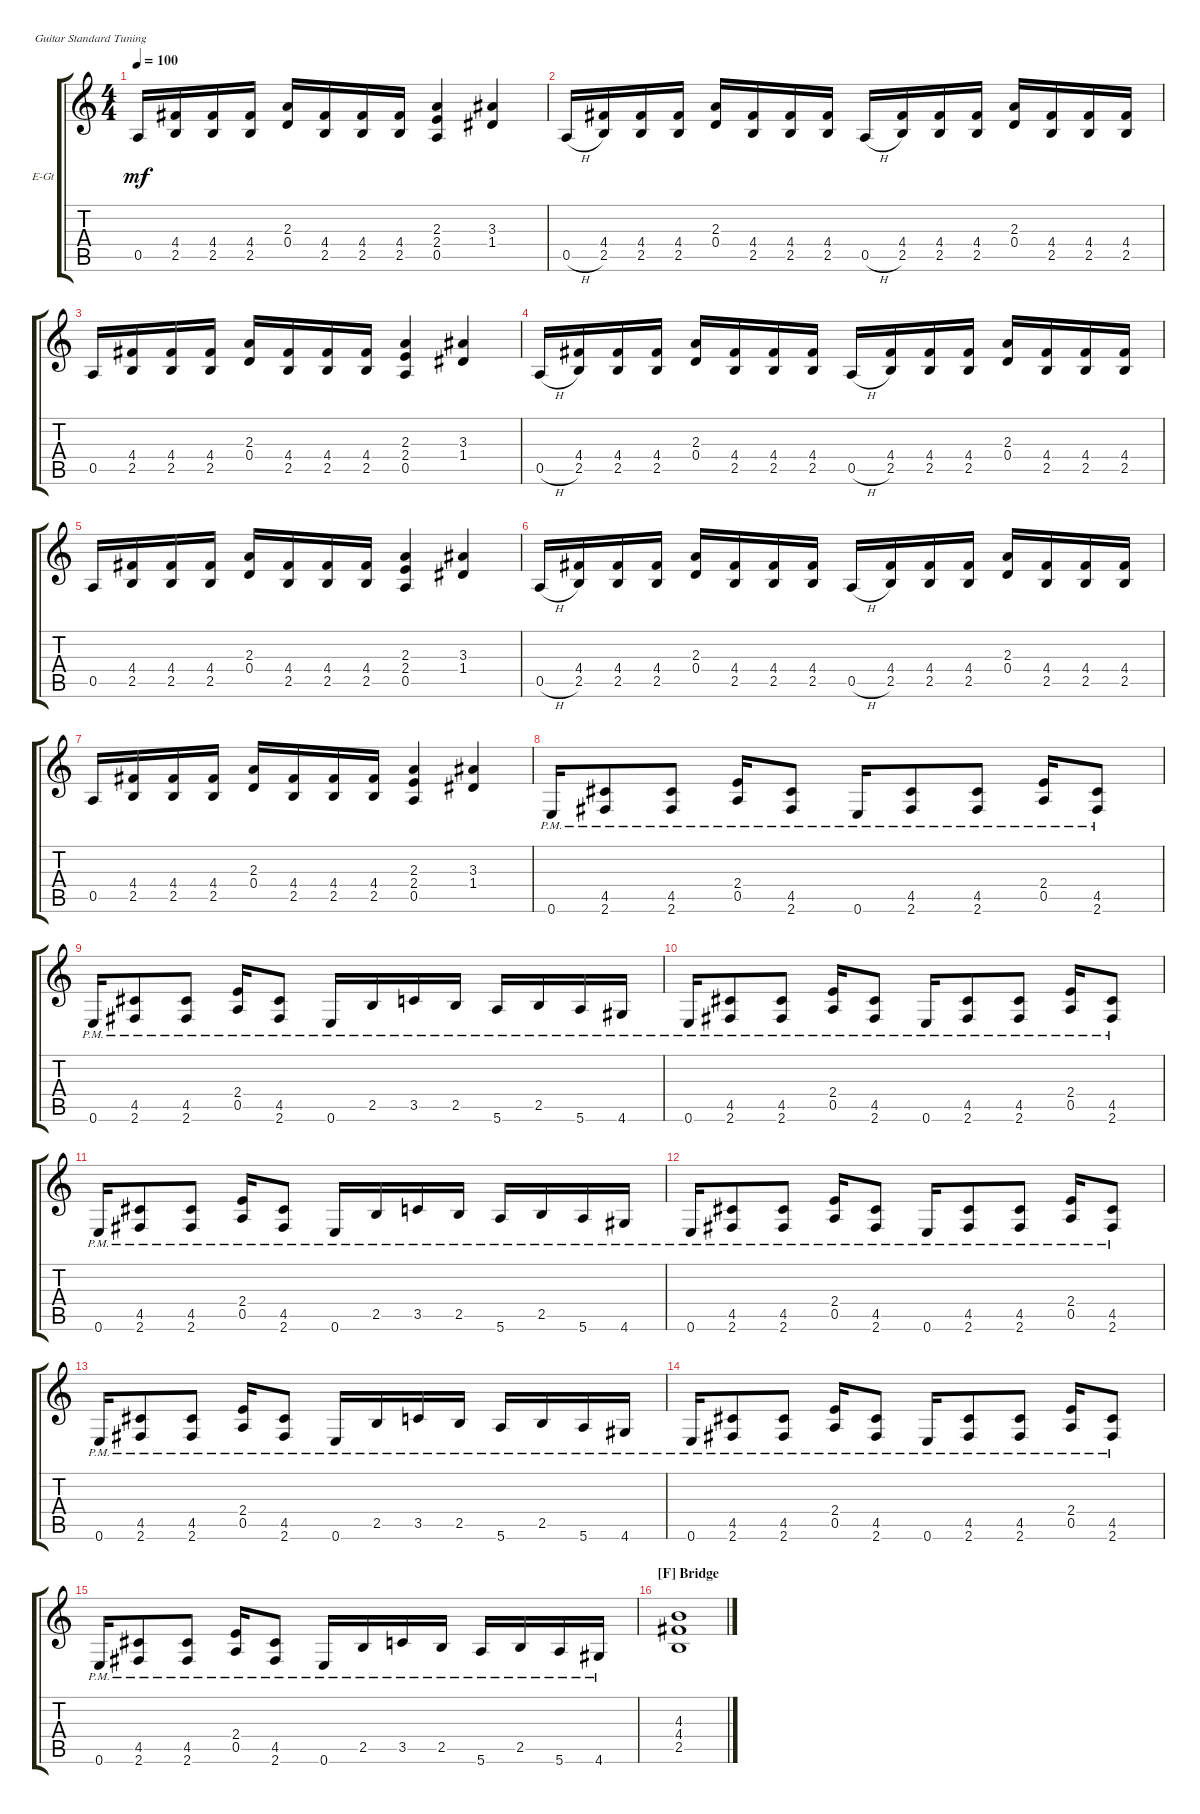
\defaultSystemsLayout 4
\bracketExtendMode groupsimilarinstruments
\firstSystemTrackNameOrientation horizontal
\otherSystemsTrackNameOrientation horizontal
\track ("Rhythm Guitar" "E-Gt") {instrument overdrivenguitar}
\staff {score tabs}
\tuning (E4 B3 G3 D3 A2 E2)
\ts (4 4)
\tempo 100
\clef g2
\ks c
0.5.16{dy mf} (2.5 4.4).16 (2.5 4.4).16 (2.5 4.4).16 (0.4 2.3).16 (2.5 4.4).16 (2.5 4.4).16 (2.5 4.4).16 (0.5 2.4 2.3).4 (1.4 3.3).4 |
0.5{h}.16 (2.5 4.4).16 (2.5 4.4).16 (2.5 4.4).16 (0.4 2.3).16 (2.5 4.4).16 (2.5 4.4).16 (2.5 4.4).16 0.5{h}.16 (2.5 4.4).16 (2.5 4.4).16 (2.5 4.4).16 (0.4 2.3).16 (2.5 4.4).16 (2.5 4.4).16 (2.5 4.4).16 |
0.5.16 (2.5 4.4).16 (2.5 4.4).16 (2.5 4.4).16 (0.4 2.3).16 (2.5 4.4).16 (2.5 4.4).16 (2.5 4.4).16 (0.5 2.4 2.3).4 (1.4 3.3).4 |
0.5{h}.16 (2.5 4.4).16 (2.5 4.4).16 (2.5 4.4).16 (0.4 2.3).16 (2.5 4.4).16 (2.5 4.4).16 (2.5 4.4).16 0.5{h}.16 (2.5 4.4).16 (2.5 4.4).16 (2.5 4.4).16 (0.4 2.3).16 (2.5 4.4).16 (2.5 4.4).16 (2.5 4.4).16 |
0.5.16 (2.5 4.4).16 (2.5 4.4).16 (2.5 4.4).16 (0.4 2.3).16 (2.5 4.4).16 (2.5 4.4).16 (2.5 4.4).16 (0.5 2.4 2.3).4 (1.4 3.3).4 |
0.5{h}.16 (2.5 4.4).16 (2.5 4.4).16 (2.5 4.4).16 (0.4 2.3).16 (2.5 4.4).16 (2.5 4.4).16 (2.5 4.4).16 0.5{h}.16 (2.5 4.4).16 (2.5 4.4).16 (2.5 4.4).16 (0.4 2.3).16 (2.5 4.4).16 (2.5 4.4).16 (2.5 4.4).16 |
0.5.16 (2.5 4.4).16 (2.5 4.4).16 (2.5 4.4).16 (0.4 2.3).16 (2.5 4.4).16 (2.5 4.4).16 (2.5 4.4).16 (0.5 2.4 2.3).4 (1.4 3.3).4 |
0.6{pm}.16 (2.6{pm} 4.5{pm}).8 (2.6{pm} 4.5{pm}).8 (0.5{pm} 2.4{pm}).16 (2.6{pm} 4.5{pm}).8 0.6{pm}.16 (2.6{pm} 4.5{pm}).8 (2.6{pm} 4.5{pm}).8 (0.5{pm} 2.4{pm}).16 (2.6{pm} 4.5{pm}).8 |
0.6{pm}.16 (2.6{pm} 4.5{pm}).8 (2.6{pm} 4.5{pm}).8 (0.5{pm} 2.4{pm}).16 (2.6{pm} 4.5{pm}).8 0.6{pm}.16 2.5{pm}.16 3.5{pm}.16 2.5{pm}.16 5.6{pm}.16 2.5{pm}.16 5.6{pm}.16 4.6{pm}.16 |
0.6{pm}.16 (2.6{pm} 4.5{pm}).8 (2.6{pm} 4.5{pm}).8 (0.5{pm} 2.4{pm}).16 (2.6{pm} 4.5{pm}).8 0.6{pm}.16 (2.6{pm} 4.5{pm}).8 (2.6{pm} 4.5{pm}).8 (0.5{pm} 2.4{pm}).16 (2.6{pm} 4.5{pm}).8 |
0.6{pm}.16 (2.6{pm} 4.5{pm}).8 (2.6{pm} 4.5{pm}).8 (0.5{pm} 2.4{pm}).16 (2.6{pm} 4.5{pm}).8 0.6{pm}.16 2.5{pm}.16 3.5{pm}.16 2.5{pm}.16 5.6{pm}.16 2.5{pm}.16 5.6{pm}.16 4.6{pm}.16 |
0.6{pm}.16 (2.6{pm} 4.5{pm}).8 (2.6{pm} 4.5{pm}).8 (0.5{pm} 2.4{pm}).16 (2.6{pm} 4.5{pm}).8 0.6{pm}.16 (2.6{pm} 4.5{pm}).8 (2.6{pm} 4.5{pm}).8 (0.5{pm} 2.4{pm}).16 (2.6{pm} 4.5{pm}).8 |
0.6{pm}.16 (2.6{pm} 4.5{pm}).8 (2.6{pm} 4.5{pm}).8 (0.5{pm} 2.4{pm}).16 (2.6{pm} 4.5{pm}).8 0.6{pm}.16 2.5{pm}.16 3.5{pm}.16 2.5{pm}.16 5.6{pm}.16 2.5{pm}.16 5.6{pm}.16 4.6{pm}.16 |
0.6{pm}.16 (2.6{pm} 4.5{pm}).8 (2.6{pm} 4.5{pm}).8 (0.5{pm} 2.4{pm}).16 (2.6{pm} 4.5{pm}).8 0.6{pm}.16 (2.6{pm} 4.5{pm}).8 (2.6{pm} 4.5{pm}).8 (0.5{pm} 2.4{pm}).16 (2.6{pm} 4.5{pm}).8 |
0.6{pm}.16 (2.6{pm} 4.5{pm}).8 (2.6{pm} 4.5{pm}).8 (0.5{pm} 2.4{pm}).16 (2.6{pm} 4.5{pm}).8 0.6{pm}.16 2.5{pm}.16 3.5{pm}.16 2.5{pm}.16 5.6{pm}.16 2.5{pm}.16 5.6{pm}.16 4.6{pm}.16 |
\section ("F" "Bridge")
(2.5 4.4 4.3).1
